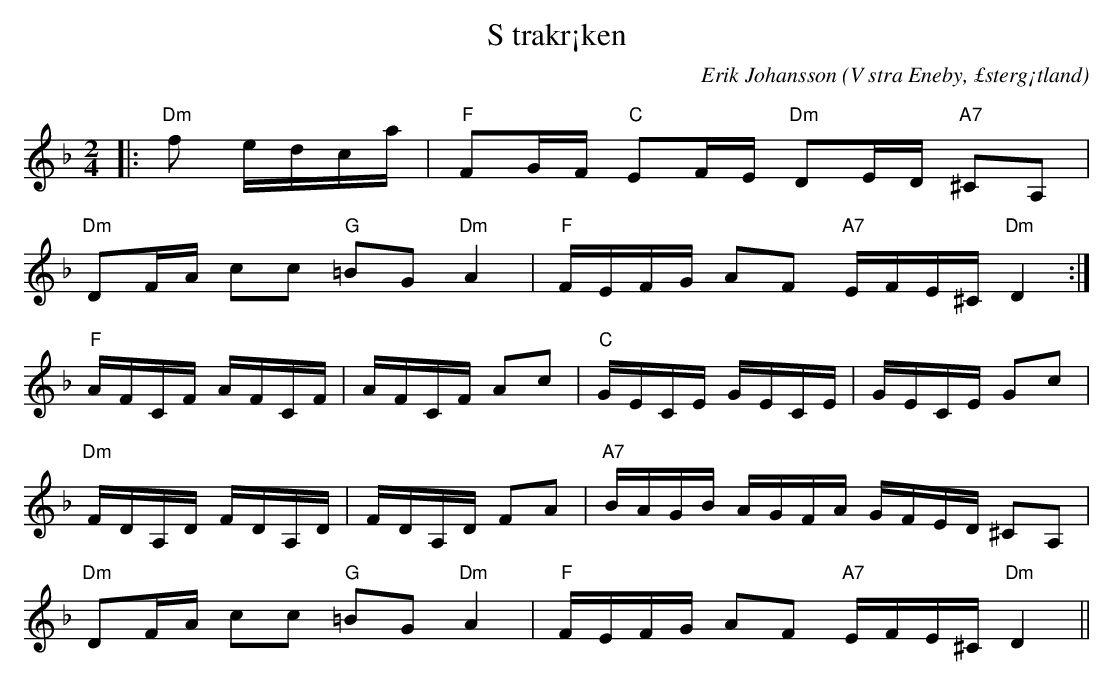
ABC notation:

X:1
T:S trakr¡ken
C:Erik Johansson
O:V stra Eneby, £sterg¡tland
Q:80
M:2/4
L:1/8
K:Dm
|:"Dm"f e/d/c/a/ |"F"FG/F/ "C"EF/E/ "Dm"DE/D/ "A7"^CA,|
"Dm"DF/A/ cc "G"=BG"Dm"A2|"F"F/E/F/G/ AF "A7"E/F/E/^C/ "Dm"D2 :|
"F" A/F/C/F/ A/F/C/F/ | A/F/C/F/ Ac| "C" G/E/C/E/ G/E/C/E/ | G/E/C/E/ Gc|
"Dm" F/D/A,/D/ F/D/A,/D/ | F/D/A,/D/ FA | "A7" B/A/G/B/ A/G/F/A/ G/F/E/D/ ^CA,|
"Dm"DF/A/ cc "G"=BG"Dm"A2|"F"F/E/F/G/ AF "A7"E/F/E/^C/ "Dm"D2 ||
